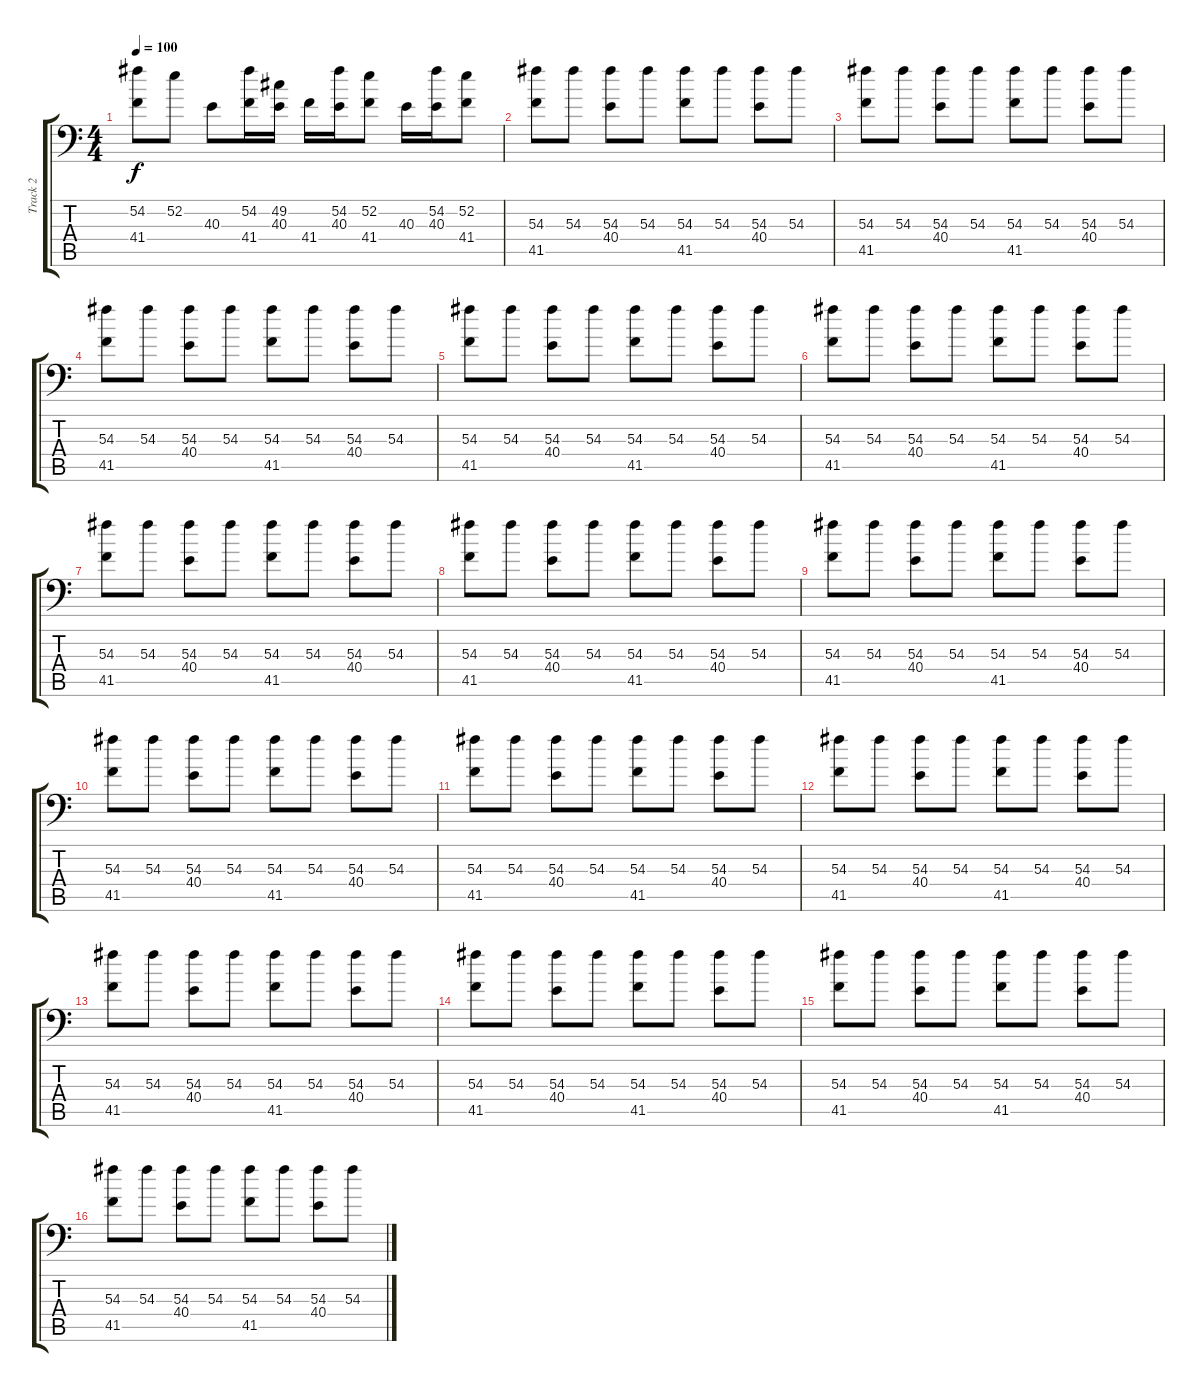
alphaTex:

\track ("Track 2" "Track 2") {instrument acousticgrandpiano}
\staff {score tabs}
\tuning (C-1 C-1 C-1 C-1 C-1 C-1) {hide}
\ts (4 4)
\tempo 100
\clef f4
\ks c
(54.2 41.4).8{dy f} 52.2.8 40.3.8 (54.2 41.4).16 (49.2 40.3).16 41.4.16 (54.2 40.3).16 (52.2 41.4).8 40.3.16 (54.2 40.3).16 (52.2 41.4).8 |
(54.3 41.5).8 54.3.8 (54.3 40.4).8 54.3.8 (54.3 41.5).8 54.3.8 (54.3 40.4).8 54.3.8 |
(54.3 41.5).8 54.3.8 (54.3 40.4).8 54.3.8 (54.3 41.5).8 54.3.8 (54.3 40.4).8 54.3.8 |
(54.3 41.5).8 54.3.8 (54.3 40.4).8 54.3.8 (54.3 41.5).8 54.3.8 (54.3 40.4).8 54.3.8 |
(54.3 41.5).8 54.3.8 (54.3 40.4).8 54.3.8 (54.3 41.5).8 54.3.8 (54.3 40.4).8 54.3.8 |
(54.3 41.5).8 54.3.8 (54.3 40.4).8 54.3.8 (54.3 41.5).8 54.3.8 (54.3 40.4).8 54.3.8 |
(54.3 41.5).8 54.3.8 (54.3 40.4).8 54.3.8 (54.3 41.5).8 54.3.8 (54.3 40.4).8 54.3.8 |
(54.3 41.5).8 54.3.8 (54.3 40.4).8 54.3.8 (54.3 41.5).8 54.3.8 (54.3 40.4).8 54.3.8 |
(54.3 41.5).8 54.3.8 (54.3 40.4).8 54.3.8 (54.3 41.5).8 54.3.8 (54.3 40.4).8 54.3.8 |
(54.3 41.5).8 54.3.8 (54.3 40.4).8 54.3.8 (54.3 41.5).8 54.3.8 (54.3 40.4).8 54.3.8 |
(54.3 41.5).8 54.3.8 (54.3 40.4).8 54.3.8 (54.3 41.5).8 54.3.8 (54.3 40.4).8 54.3.8 |
(54.3 41.5).8 54.3.8 (54.3 40.4).8 54.3.8 (54.3 41.5).8 54.3.8 (54.3 40.4).8 54.3.8 |
(54.3 41.5).8 54.3.8 (54.3 40.4).8 54.3.8 (54.3 41.5).8 54.3.8 (54.3 40.4).8 54.3.8 |
(54.3 41.5).8 54.3.8 (54.3 40.4).8 54.3.8 (54.3 41.5).8 54.3.8 (54.3 40.4).8 54.3.8 |
(54.3 41.5).8 54.3.8 (54.3 40.4).8 54.3.8 (54.3 41.5).8 54.3.8 (54.3 40.4).8 54.3.8 |
(54.3 41.5).8 54.3.8 (54.3 40.4).8 54.3.8 (54.3 41.5).8 54.3.8 (54.3 40.4).8 54.3.8
